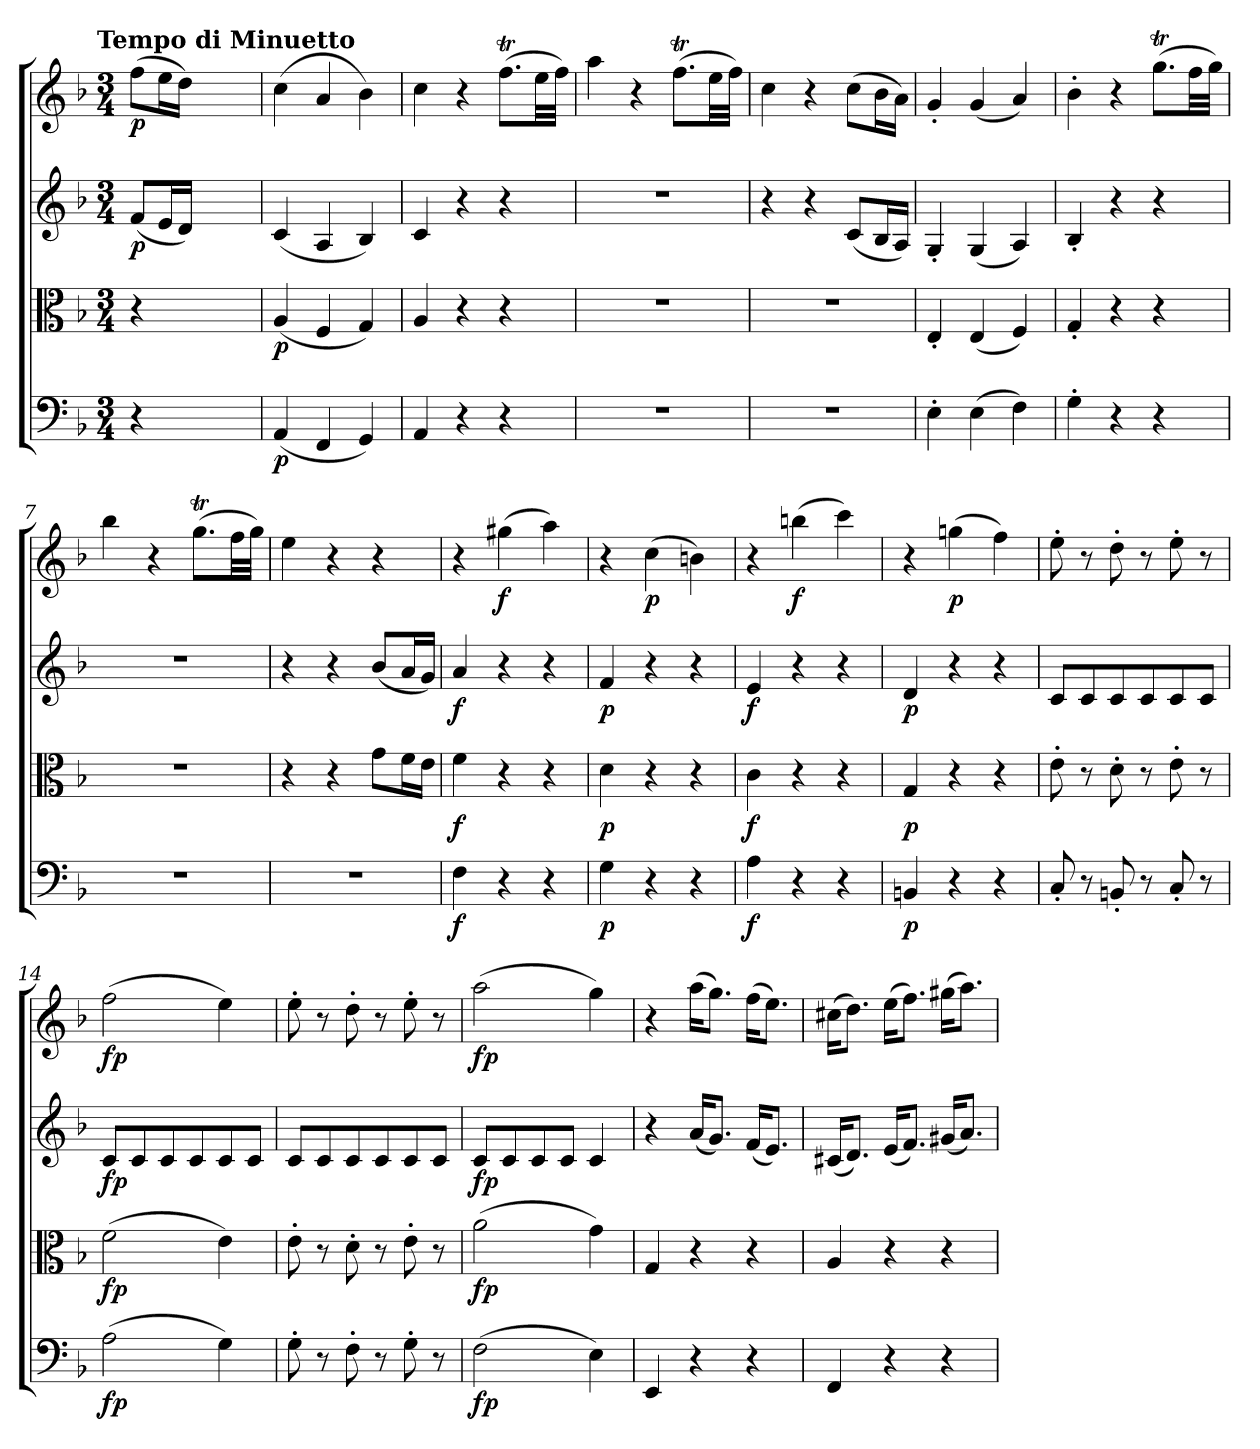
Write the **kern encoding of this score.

**kern	**dynam	**kern	**dynam	**kern	**dynam	**kern	**dynam
*part4	*part4	*part3	*part3	*part2	*part2	*part1	*part1
*staff4	*staff4	*staff3	*staff3	*staff2	*staff2	*staff1	*staff1
*clefF4	*	*clefC3	*	*clefG2	*	*clefG2	*
*k[b-]	*	*k[b-]	*	*k[b-]	*	*k[b-]	*
*F:	*	*F:	*	*F:	*	*F:	*
!!LO:TX:omd:t=Tempo di Minuetto
*M3/4	*	*M3/4	*	*M3/4	*	*M3/4	*
=	=	=	=	=	=	=	=
4r	.	4r	.	(8f/L	p	(8ff\L	p
.	.	.	.	16e/L	.	16ee\L	.
.	.	.	.	16d/JJ)	.	16dd\JJ)	.
2ryy	.	2ryy	.	2ryy	.	2ryy	.
=1	=1	=1	=1	=1	=1	=1	=1
(4AA/	p	(4A/	p	(4c/	.	(4cc\	.
4FF/	.	4F/	.	4A/	.	4a/	.
4GG/)	.	4G/)	.	4B-/)	.	4b-\)	.
=2	=2	=2	=2	=2	=2	=2	=2
4AA/	.	4A/	.	4c/	.	4cc\	.
4r	.	4r	.	4r	.	4r	.
4r	.	4r	.	4r	.	(8.ffT\L	.
.	.	.	.	.	.	32ee\LL	.
.	.	.	.	.	.	32ff\JJJ)	.
=3	=3	=3	=3	=3	=3	=3	=3
2.r	.	2.r	.	2.r	.	4aa\	.
.	.	.	.	.	.	4r	.
.	.	.	.	.	.	(8.ffT\L	.
.	.	.	.	.	.	32ee\LL	.
.	.	.	.	.	.	32ff\JJJ)	.
=4	=4	=4	=4	=4	=4	=4	=4
2.r	.	2.r	.	4r	.	4cc\	.
.	.	.	.	4r	.	4r	.
.	.	.	.	(8c/L	.	(8cc\L	.
.	.	.	.	16B-/L	.	16b-\L	.
.	.	.	.	16A/JJ)	.	16a\JJ)	.
=5	=5	=5	=5	=5	=5	=5	=5
4E'\	.	4E'/	.	4G'/	.	4g'/	.
(4E\	.	(4E/	.	(4G/	.	(4g/	.
4F\)	.	4F/)	.	4A/)	.	4a/)	.
=6	=6	=6	=6	=6	=6	=6	=6
4G'\	.	4G'/	.	4B-'/	.	4b-'\	.
4r	.	4r	.	4r	.	4r	.
4r	.	4r	.	4r	.	(8.ggT\L	.
.	.	.	.	.	.	32ff\LL	.
.	.	.	.	.	.	32gg\JJJ)	.
=7	=7	=7	=7	=7	=7	=7	=7
2.r	.	2.r	.	2.r	.	4bb-\	.
.	.	.	.	.	.	4r	.
.	.	.	.	.	.	(8.ggT\L	.
.	.	.	.	.	.	32ff\LL	.
.	.	.	.	.	.	32gg\JJJ)	.
=8	=8	=8	=8	=8	=8	=8	=8
2.r	.	4r	.	4r	.	4ee\	.
.	.	4r	.	4r	.	4r	.
.	.	8g\L	.	(8b-/L	.	4r	.
.	.	16f\L	.	16a/L	.	.	.
.	.	16e\JJ	.	16g/JJ)	.	.	.
=9	=9	=9	=9	=9	=9	=9	=9
4F\	f	4f\	f	4a/	f	4r	.
4r	.	4r	.	4r	.	(4gg#X\	f
4r	.	4r	.	4r	.	4aa\)	.
=10	=10	=10	=10	=10	=10	=10	=10
4G\	p	4d\	p	4f/	p	4r	.
4r	.	4r	.	4r	.	(4cc\	p
4r	.	4r	.	4r	.	4bn\)	.
=11	=11	=11	=11	=11	=11	=11	=11
4A\	f	4c\	f	4e/	f	4r	.
4r	.	4r	.	4r	.	(4bbn\	f
4r	.	4r	.	4r	.	4ccc\)	.
=12	=12	=12	=12	=12	=12	=12	=12
4BBn/	p	4G/	p	4d/	p	4r	.
4r	.	4r	.	4r	.	(4ggn\	p
4r	.	4r	.	4r	.	4ff\)	.
=13	=13	=13	=13	=13	=13	=13	=13
8C'/	.	8e'\	.	8c/L	.	8ee'\	.
8r	.	8r	.	8c/	.	8r	.
8BBn'/	.	8d'\	.	8c/	.	8dd'\	.
8r	.	8r	.	8c/	.	8r	.
8C'/	.	8e'\	.	8c/	.	8ee'\	.
8r	.	8r	.	8c/J	.	8r	.
=14	=14	=14	=14	=14	=14	=14	=14
(2A\	fp	(2f\	fp	8c/L	fp	(2ff\	fp
.	.	.	.	8c/	.	.	.
.	.	.	.	8c/	.	.	.
.	.	.	.	8c/	.	.	.
4G\)	.	4e\)	.	8c/	.	4ee\)	.
.	.	.	.	8c/J	.	.	.
=15	=15	=15	=15	=15	=15	=15	=15
8G'\	.	8e'\	.	8c/L	.	8ee'\	.
8r	.	8r	.	8c/	.	8r	.
8F'\	.	8d'\	.	8c/	.	8dd'\	.
8r	.	8r	.	8c/	.	8r	.
8G'\	.	8e'\	.	8c/	.	8ee'\	.
8r	.	8r	.	8c/J	.	8r	.
=16	=16	=16	=16	=16	=16	=16	=16
(2F\	fp	(2a\	fp	8c/L	fp	(2aa\	fp
.	.	.	.	8c/	.	.	.
.	.	.	.	8c/	.	.	.
.	.	.	.	8c/J	.	.	.
4E\)	.	4g\)	.	4c/	.	4gg\)	.
=17	=17	=17	=17	=17	=17	=17	=17
4EE/	.	4G/	.	4r	.	4r	.
4r	.	4r	.	(16a/KL	.	(16aa\KL	.
.	.	.	.	8.g/J)	.	8.gg\J)	.
4r	.	4r	.	(16f/KL	.	(16ff\KL	.
.	.	.	.	8.e/J)	.	8.ee\J)	.
=18	=18	=18	=18	=18	=18	=18	=18
4FF/	.	4A/	.	(16c#X/KL	.	(16cc#X\KL	.
.	.	.	.	8.d/J)	.	8.dd\J)	.
4r	.	4r	.	(16e/KL	.	(16ee\KL	.
.	.	.	.	8.f/J)	.	8.ff\J)	.
4r	.	4r	.	(16g#X/KL	.	(16gg#X\KL	.
.	.	.	.	8.a/J)	.	8.aa\J)	.
=	=	=	=	=	=	=	=
*-	*-	*-	*-	*-	*-	*-	*-
